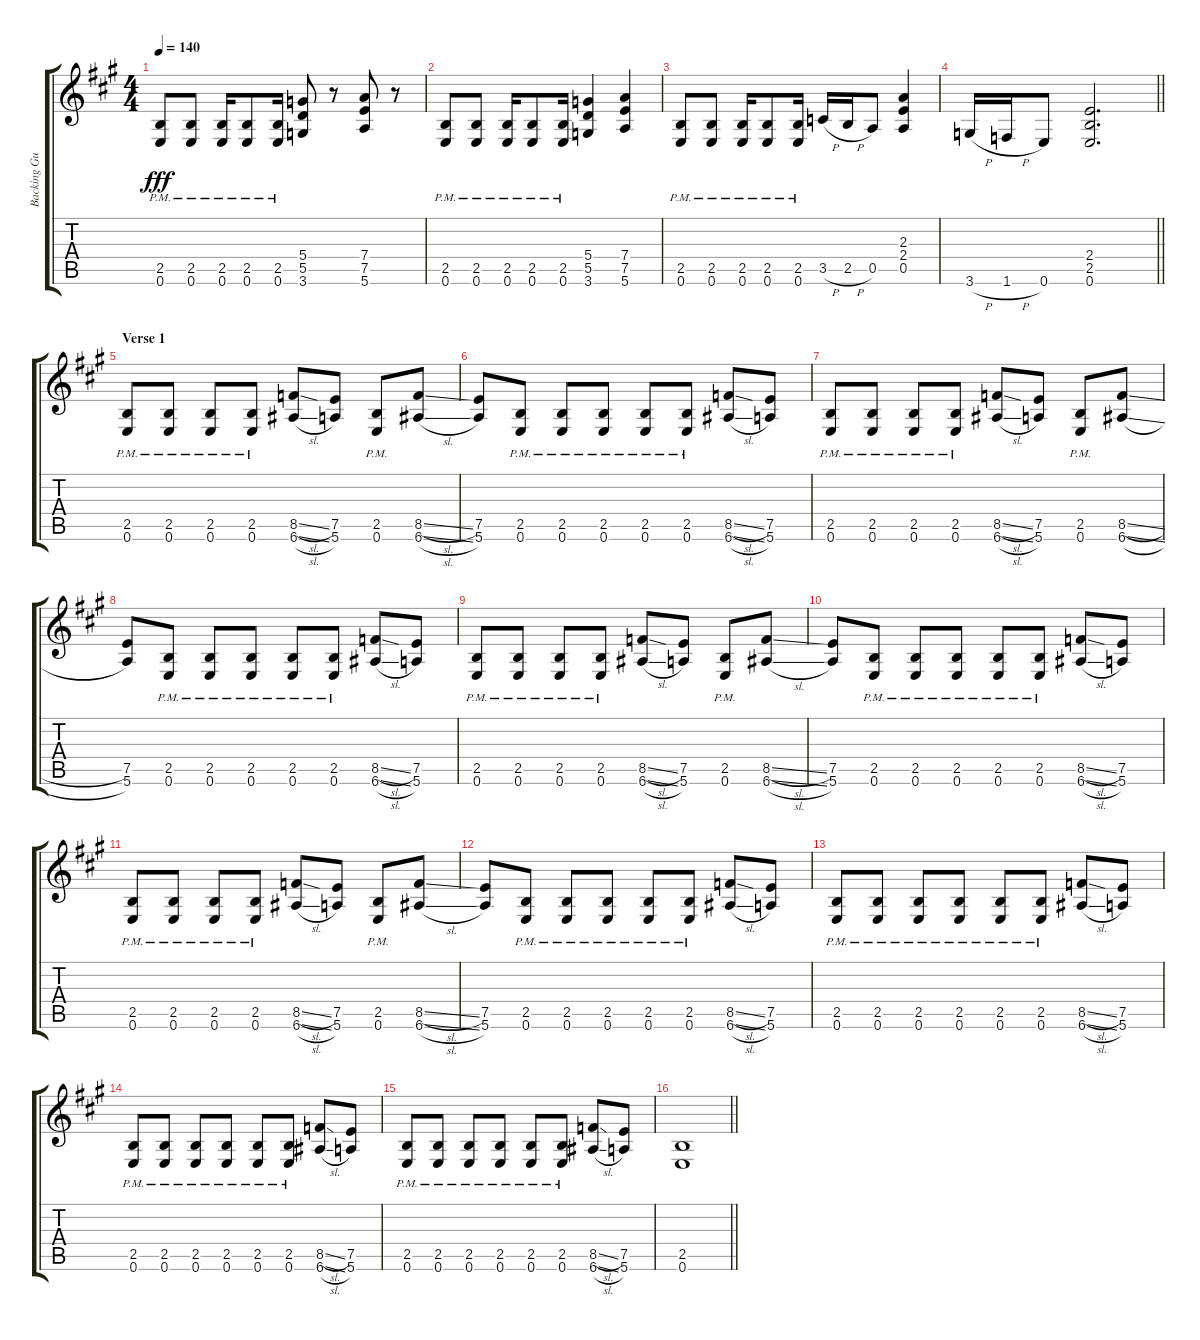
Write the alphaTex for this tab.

\track ("Backing Guitar" "Backing Gu") {instrument overdrivenguitar}
\staff {score tabs}
\tuning (E4 B3 G3 D3 A2 E2) {hide}
\ts (4 4)
\tempo 140
\clef g2
\ks a
(2.5{pm} 0.6{pm}).8{dy fff} (2.5{pm} 0.6{pm}).8 (2.5{pm} 0.6{pm}).16 (2.5{pm} 0.6{pm}).8 (2.5{pm} 0.6{pm}).16 (5.4 5.5 3.6).8 r.8 (7.4 7.5 5.6).8 r.8 |
(2.5{pm} 0.6{pm}).8 (2.5{pm} 0.6{pm}).8 (2.5{pm} 0.6{pm}).16 (2.5{pm} 0.6{pm}).8 (2.5{pm} 0.6{pm}).16 (5.4 5.5 3.6).4 (7.4 7.5 5.6).4 |
(2.5{pm} 0.6{pm}).8 (2.5{pm} 0.6{pm}).8 (2.5{pm} 0.6{pm}).16 (2.5{pm} 0.6{pm}).8 (2.5{pm} 0.6{pm}).16 3.5{h}.16 2.5{h}.16 0.5.8 (2.3 2.4 0.5).4 |
\barLineRight lightlight
3.6{h}.16 1.6{h}.16 0.6.8 (2.4 2.5 0.6).2{d} |
\section ("" "Verse 1")
(2.5{pm} 0.6{pm}).8 (2.5{pm} 0.6{pm}).8 (2.5{pm} 0.6{pm}).8 (2.5{pm} 0.6{pm}).8 (8.5{sl} 6.6{sl}).8 (7.5 5.6).8 (2.5{pm} 0.6{pm}).8 (8.5{sl} 6.6{sl}).8 |
(7.5 5.6).8 (2.5{pm} 0.6{pm}).8 (2.5{pm} 0.6{pm}).8 (2.5{pm} 0.6{pm}).8 (2.5{pm} 0.6{pm}).8 (2.5{pm} 0.6{pm}).8 (8.5{sl} 6.6{sl}).8 (7.5 5.6).8 |
(2.5{pm} 0.6{pm}).8 (2.5{pm} 0.6{pm}).8 (2.5{pm} 0.6{pm}).8 (2.5{pm} 0.6{pm}).8 (8.5{sl} 6.6{sl}).8 (7.5 5.6).8 (2.5{pm} 0.6{pm}).8 (8.5{sl} 6.6{sl}).8 |
(7.5 5.6).8 (2.5{pm} 0.6{pm}).8 (2.5{pm} 0.6{pm}).8 (2.5{pm} 0.6{pm}).8 (2.5{pm} 0.6{pm}).8 (2.5{pm} 0.6{pm}).8 (8.5{sl} 6.6{sl}).8 (7.5 5.6).8 |
(2.5{pm} 0.6{pm}).8 (2.5{pm} 0.6{pm}).8 (2.5{pm} 0.6{pm}).8 (2.5{pm} 0.6{pm}).8 (8.5{sl} 6.6{sl}).8 (7.5 5.6).8 (2.5{pm} 0.6{pm}).8 (8.5{sl} 6.6{sl}).8 |
(7.5 5.6).8 (2.5{pm} 0.6{pm}).8 (2.5{pm} 0.6{pm}).8 (2.5{pm} 0.6{pm}).8 (2.5{pm} 0.6{pm}).8 (2.5{pm} 0.6{pm}).8 (8.5{sl} 6.6{sl}).8 (7.5 5.6).8 |
(2.5{pm} 0.6{pm}).8 (2.5{pm} 0.6{pm}).8 (2.5{pm} 0.6{pm}).8 (2.5{pm} 0.6{pm}).8 (8.5{sl} 6.6{sl}).8 (7.5 5.6).8 (2.5{pm} 0.6{pm}).8 (8.5{sl} 6.6{sl}).8 |
(7.5 5.6).8 (2.5{pm} 0.6{pm}).8 (2.5{pm} 0.6{pm}).8 (2.5{pm} 0.6{pm}).8 (2.5{pm} 0.6{pm}).8 (2.5{pm} 0.6{pm}).8 (8.5{sl} 6.6{sl}).8 (7.5 5.6).8 |
(2.5{pm} 0.6{pm}).8 (2.5{pm} 0.6{pm}).8 (2.5{pm} 0.6{pm}).8 (2.5{pm} 0.6{pm}).8 (2.5{pm} 0.6{pm}).8 (2.5{pm} 0.6{pm}).8 (8.5{sl} 6.6{sl}).8 (7.5 5.6).8 |
(2.5{pm} 0.6{pm}).8 (2.5{pm} 0.6{pm}).8 (2.5{pm} 0.6{pm}).8 (2.5{pm} 0.6{pm}).8 (2.5{pm} 0.6{pm}).8 (2.5{pm} 0.6{pm}).8 (8.5{sl} 6.6{sl}).8 (7.5 5.6).8 |
(2.5{pm} 0.6{pm}).8 (2.5{pm} 0.6{pm}).8 (2.5{pm} 0.6{pm}).8 (2.5{pm} 0.6{pm}).8 (2.5{pm} 0.6{pm}).8 (2.5{pm} 0.6{pm}).8 (8.5{sl} 6.6{sl}).8 (7.5 5.6).8 |
\barLineRight lightlight
(2.5 0.6).1
